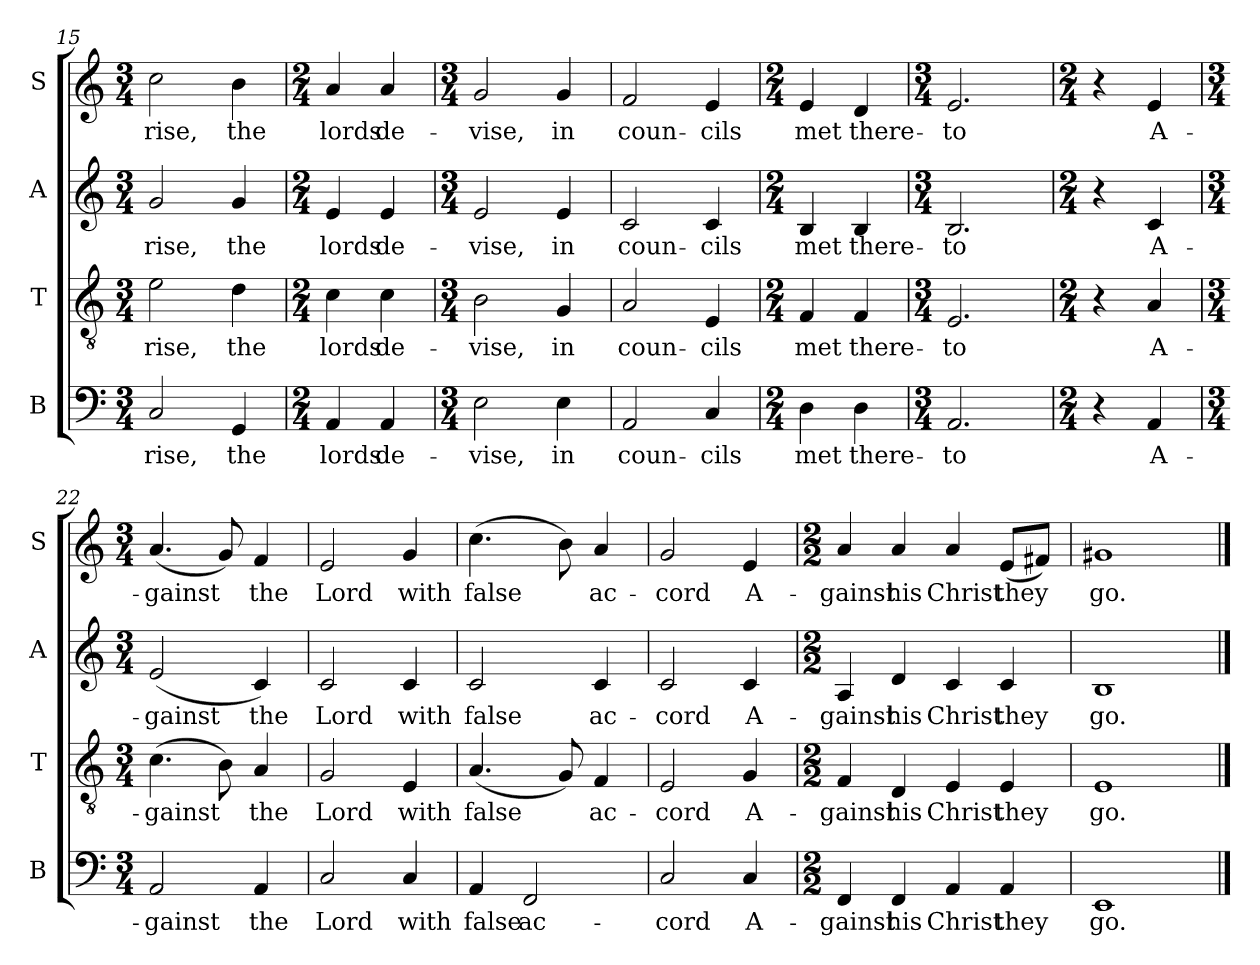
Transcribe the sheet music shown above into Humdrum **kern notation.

**kern	**text	**kern	**text	**kern	**text	**kern	**text
*part4	*part4	*part3	*part3	*part2	*part2	*part1	*part1
*staff4	*staff4	*staff3	*staff3	*staff2	*staff2	*staff1	*staff1
*I"B	*	*I"T	*	*I"A	*	*I"S	*
*I'B	*	*I'T	*	*I'A	*	*I'S	*
*clefF4	*	*clefGv2	*	*clefG2	*	*clefG2	*
*k[]	*	*k[]	*	*k[]	*	*k[]	*
*M3/4	*	*M3/4	*	*M3/4	*	*M3/4	*
=15	=15	=15	=15	=15	=15	=15	=15
2C/	-rise,	2e\	-rise,	2g/	-rise,	2cc\	-rise,
4GG/	the	4d\	the	4g/	the	4b\	the
=16	=16	=16	=16	=16	=16	=16	=16
*M2/4	*	*M2/4	*	*M2/4	*	*M2/4	*
4AA/	lords	4c\	lords	4e/	lords	4a/	lords
4AA/	de-	4c\	de-	4e/	de-	4a/	de-
=17	=17	=17	=17	=17	=17	=17	=17
*M3/4	*	*M3/4	*	*M3/4	*	*M3/4	*
2E\	-vise,	2B\	-vise,	2e/	-vise,	2g/	-vise,
4E\	in	4G/	in	4e/	in	4g/	in
=18	=18	=18	=18	=18	=18	=18	=18
2AA/	coun-	2A/	coun-	2c/	coun-	2f/	coun-
4C/	-cils	4E/	-cils	4c/	-cils	4e/	-cils
=19	=19	=19	=19	=19	=19	=19	=19
*M2/4	*	*M2/4	*	*M2/4	*	*M2/4	*
4D\	met	4F/	met	4B/	met	4e/	met
4D\	there-	4F/	there-	4B/	there-	4d/	there-
=20	=20	=20	=20	=20	=20	=20	=20
*M3/4	*	*M3/4	*	*M3/4	*	*M3/4	*
2.AA/	-to	2.E/	-to	2.B/	-to	2.e/	-to
!!LO:PB:g=z
=21	=21	=21	=21	=21	=21	=21	=21
*M2/4	*	*M2/4	*	*M2/4	*	*M2/4	*
4r	.	4r	.	4r	.	4r	.
4AA/	A-	4A/	A-	4c/	A-	4e/	A-
=22	=22	=22	=22	=22	=22	=22	=22
*M3/4	*	*M3/4	*	*M3/4	*	*M3/4	*
2AA/	-gainst	(4.c\	-gainst	(2e/	-gainst	(4.a/	-gainst
.	.	8B\)	.	.	.	8g/)	.
4AA/	the	4A/	the	4c/)	the	4f/	the
=23	=23	=23	=23	=23	=23	=23	=23
2C/	Lord	2G/	Lord	2c/	Lord	2e/	Lord
4C/	with	4E/	with	4c/	with	4g/	with
=24	=24	=24	=24	=24	=24	=24	=24
4AA/	false	(4.A/	false	2c/	false	(4.cc\	false
2FF/	ac-	.	.	.	.	.	.
.	.	8G/)	.	.	.	8b\)	.
.	.	4F/	ac-	4c/	ac-	4a/	ac-
=25	=25	=25	=25	=25	=25	=25	=25
2C/	-cord	2E/	-cord	2c/	-cord	2g/	-cord
4C/	A-	4G/	A-	4c/	A-	4e/	A-
=26	=26	=26	=26	=26	=26	=26	=26
*M2/2	*	*M2/2	*	*M2/2	*	*M2/2	*
4FF/	-gainst	4F/	-gainst	4A/	-gainst	4a/	-gainst
4FF/	his	4D/	his	4d/	his	4a/	his
4AA/	Christ	4E/	Christ	4c/	Christ	4a/	Christ
4AA/	they	4E/	they	4c/	they	(8e/L	they
.	.	.	.	.	.	8f#X/J)	.
=27	=27	=27	=27	=27	=27	=27	=27
1EE	go.	1E	go.	1B	go.	1g#X	go.
==	==	==	==	==	==	==	==
*-	*-	*-	*-	*-	*-	*-	*-
